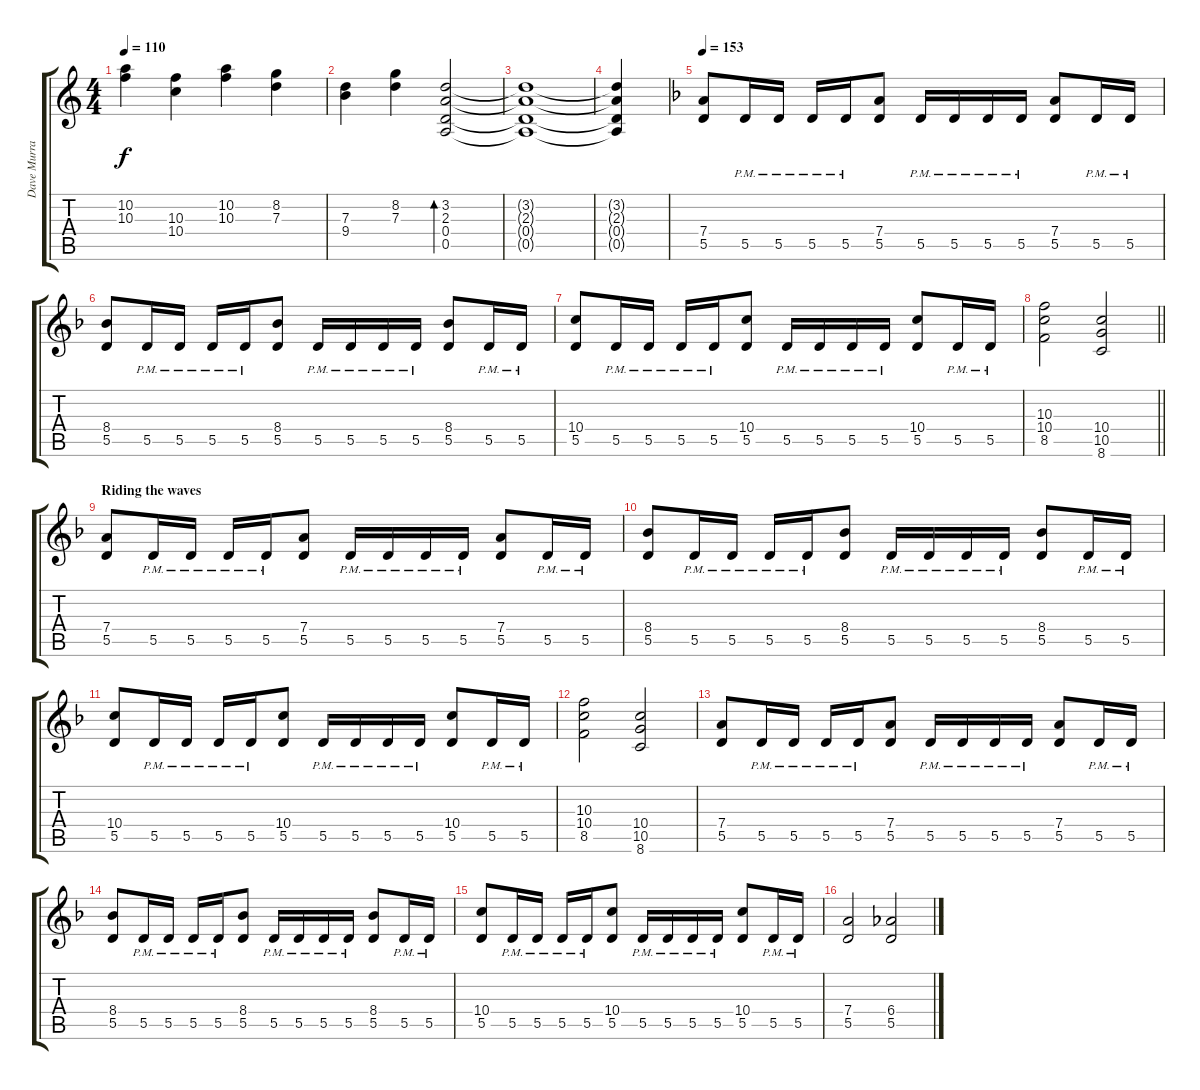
\track ("Dave Murray" "Dave Murra") {instrument acousticguitarsteel}
\staff {score tabs}
\tuning (E4 B3 G3 D3 A2 E2) {hide}
\ts (4 4)
\tempo 110
\clef g2
\ks c
(10.2 10.3).4{dy f} (10.3 10.4).4 (10.2 10.3).4 (8.2 7.3).4 |
(7.3 9.4).4 (8.2 7.3).4 (3.2 2.3 0.4 0.5).2{bd 480} |
(3.2{t} 2.3{t} 0.4{t} 0.5{t}).1 |
(3.2{t} 2.3{t} 0.4{t} 0.5{t}).4 |
\tempo 153
\ks f
(7.4 5.5).8{instrument distortionguitar} 5.5{pm}.16 5.5{pm}.16 5.5{pm}.16 5.5{pm}.16 (7.4 5.5).8 5.5{pm}.16 5.5{pm}.16 5.5{pm}.16 5.5{pm}.16 (7.4 5.5).8 5.5{pm}.16 5.5{pm}.16 |
(8.4 5.5).8 5.5{pm}.16 5.5{pm}.16 5.5{pm}.16 5.5{pm}.16 (8.4 5.5).8 5.5{pm}.16 5.5{pm}.16 5.5{pm}.16 5.5{pm}.16 (8.4 5.5).8 5.5{pm}.16 5.5{pm}.16 |
(10.4 5.5).8 5.5{pm}.16 5.5{pm}.16 5.5{pm}.16 5.5{pm}.16 (10.4 5.5).8 5.5{pm}.16 5.5{pm}.16 5.5{pm}.16 5.5{pm}.16 (10.4 5.5).8 5.5{pm}.16 5.5{pm}.16 |
\barLineRight lightlight
(10.3 10.4 8.5).2 (10.4 10.5 8.6).2 |
\section ("" "Riding the waves")
(7.4 5.5).8{instrument distortionguitar} 5.5{pm}.16 5.5{pm}.16 5.5{pm}.16 5.5{pm}.16 (7.4 5.5).8 5.5{pm}.16 5.5{pm}.16 5.5{pm}.16 5.5{pm}.16 (7.4 5.5).8 5.5{pm}.16 5.5{pm}.16 |
(8.4 5.5).8 5.5{pm}.16 5.5{pm}.16 5.5{pm}.16 5.5{pm}.16 (8.4 5.5).8 5.5{pm}.16 5.5{pm}.16 5.5{pm}.16 5.5{pm}.16 (8.4 5.5).8 5.5{pm}.16 5.5{pm}.16 |
(10.4 5.5).8 5.5{pm}.16 5.5{pm}.16 5.5{pm}.16 5.5{pm}.16 (10.4 5.5).8 5.5{pm}.16 5.5{pm}.16 5.5{pm}.16 5.5{pm}.16 (10.4 5.5).8 5.5{pm}.16 5.5{pm}.16 |
(10.3 10.4 8.5).2 (10.4 10.5 8.6).2 |
(7.4 5.5).8{instrument distortionguitar} 5.5{pm}.16 5.5{pm}.16 5.5{pm}.16 5.5{pm}.16 (7.4 5.5).8 5.5{pm}.16 5.5{pm}.16 5.5{pm}.16 5.5{pm}.16 (7.4 5.5).8 5.5{pm}.16 5.5{pm}.16 |
(8.4 5.5).8 5.5{pm}.16 5.5{pm}.16 5.5{pm}.16 5.5{pm}.16 (8.4 5.5).8 5.5{pm}.16 5.5{pm}.16 5.5{pm}.16 5.5{pm}.16 (8.4 5.5).8 5.5{pm}.16 5.5{pm}.16 |
(10.4 5.5).8 5.5{pm}.16 5.5{pm}.16 5.5{pm}.16 5.5{pm}.16 (10.4 5.5).8 5.5{pm}.16 5.5{pm}.16 5.5{pm}.16 5.5{pm}.16 (10.4 5.5).8 5.5{pm}.16 5.5{pm}.16 |
(7.4 5.5).2 (6.4 5.5).2
